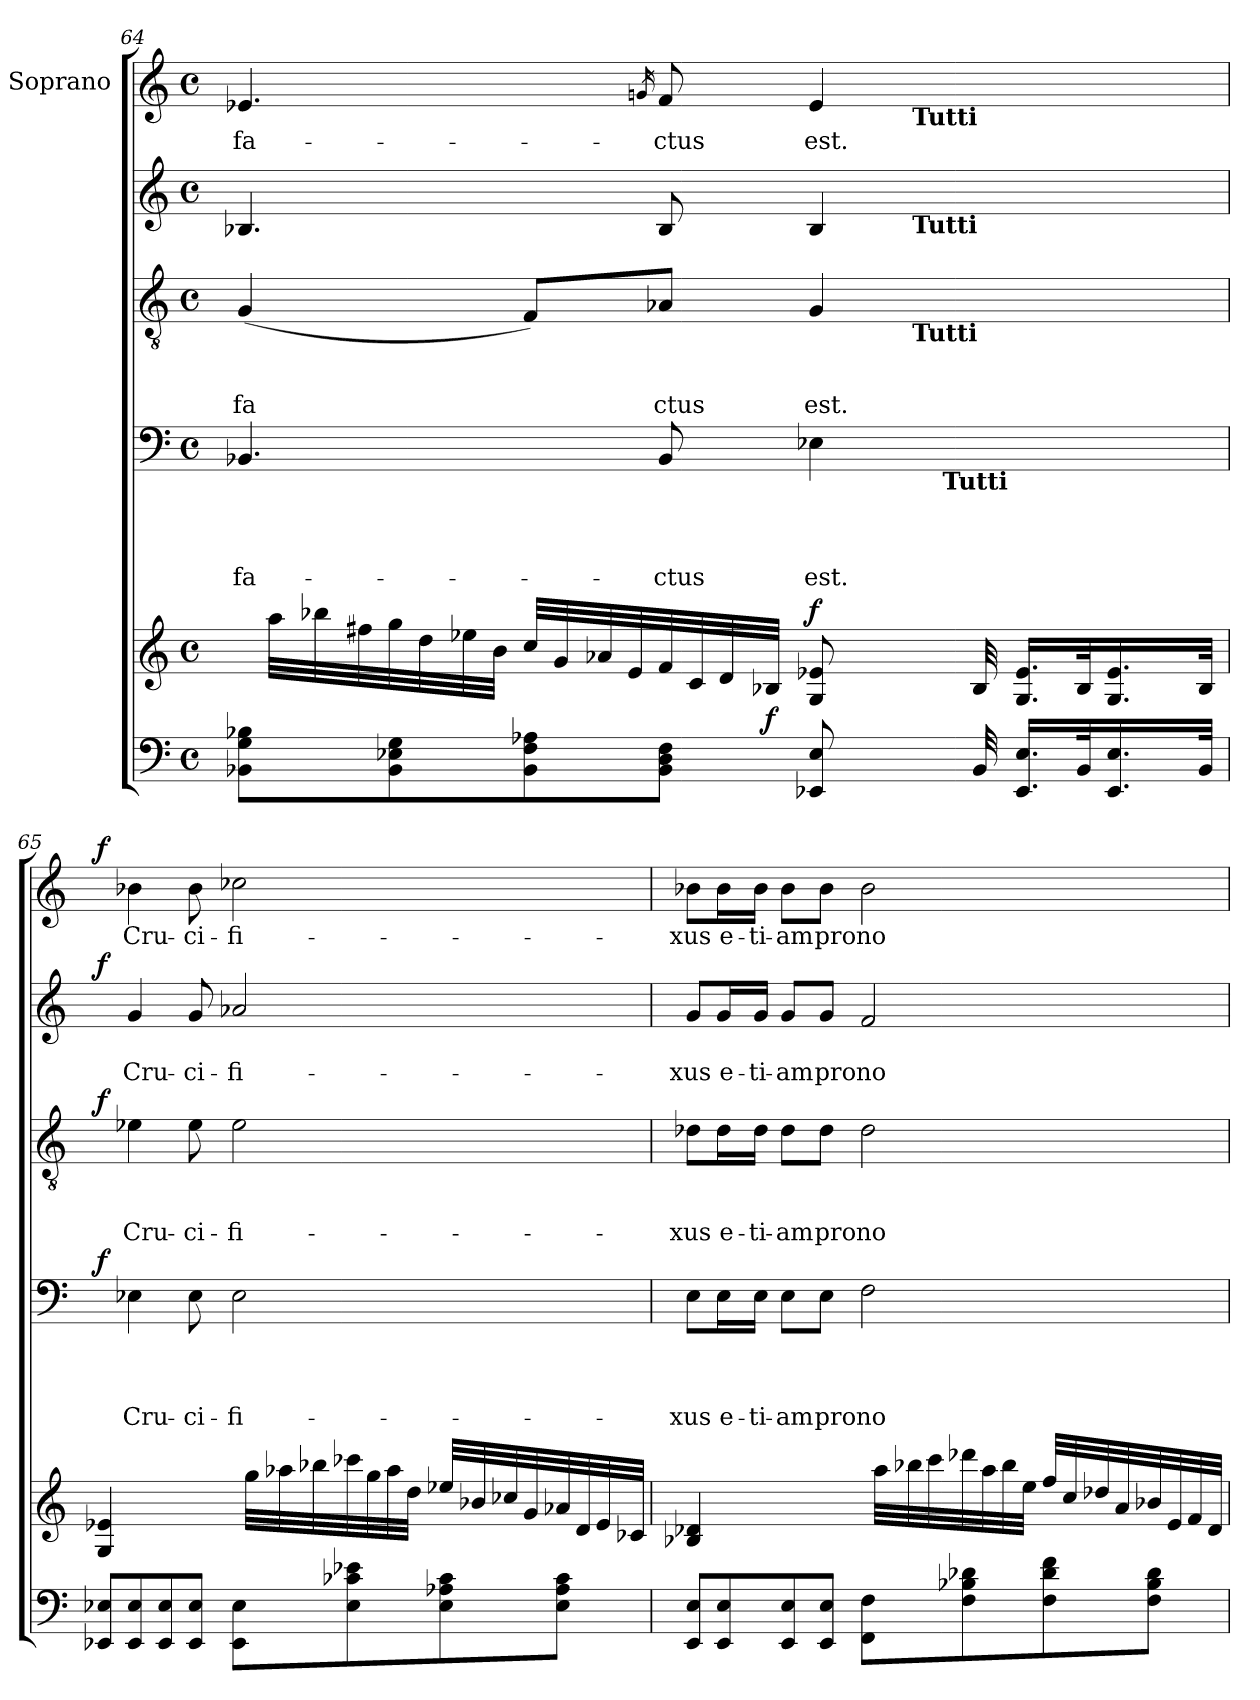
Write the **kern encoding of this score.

**kern	**dynam	**kern	**dynam	**kern	**text	**text	**text	**text	**dynam	**kern	**text	**text	**text	**dynam	**kern	**text	**text	**dynam	**kern	**text	**dynam
*part6	*part6	*part5	*part5	*part4	*part4	*part4	*part4	*part4	*part4	*part3	*part3	*part3	*part3	*part3	*part2	*part2	*part2	*part2	*part1	*part1	*part1
*staff6	*staff6	*staff5	*staff5	*staff4	*staff4	*staff4	*staff4	*staff4	*staff4	*staff3	*staff3	*staff3	*staff3	*staff3	*staff2	*staff2	*staff2	*staff2	*staff1	*staff1	*staff1
*	*	*	*	*	*	*	*	*	*	*	*	*	*	*	*	*	*	*	*I"Soprano	*	*
*clefF4	*	*clefG2	*	*clefF4	*	*	*	*	*	*clefGv2	*	*	*	*	*clefG2	*	*	*	*clefG2	*	*
*k[]	*	*k[]	*	*k[]	*	*	*	*	*	*k[]	*	*	*	*	*k[]	*	*	*	*k[]	*	*
*C:	*	*C:	*	*C:	*	*	*	*	*	*C:	*	*	*	*	*C:	*	*	*	*C:	*	*
*M4/4	*	*M4/4	*	*M4/4	*	*	*	*	*	*M4/4	*	*	*	*	*M4/4	*	*	*	*M4/4	*	*
*met(c)	*	*met(c)	*	*met(c)	*	*	*	*	*	*met(c)	*	*	*	*	*met(c)	*	*	*	*met(c)	*	*
=64	=64	=64	=64	=64	=64	=64	=64	=64	=64	=64	=64	=64	=64	=64	=64	=64	=64	=64	=64	=64	=64
!	!	!	!	!	!	!	!	!	!	!	!	!	!	!	!	!	!	!	!LO:TX:a:B:t=O	!	!
!	!	!	!	!	!	!	!	!LO:LY:b	!	!	!	!	!LO:LY:b	!	!	!	!	!	!	!LO:LY:b	!
*^	*	*	*	*^	*	*	*	*	*	*^	*	*	*	*	*^	*	*	*	*^	*	*
8BB-X\ 8G\ 8B-X\L	4...ryy	.	32ryy	.	4.BB-X/	2ryy	.	.	.	fa-	.	(<4G/	2ryy	.	.	fa	.	4.B-X/	2ryy	.	.	.	4.e-X/	2ryy	fa-	.
.	.	.	32aa\LLL	.	.	.	.	.	.	.	.	.	.	.	.	.	.	.	.	.	.	.	.	.	.	.
.	.	.	32bb-X\	.	.	.	.	.	.	.	.	.	.	.	.	.	.	.	.	.	.	.	.	.	.	.
.	.	.	32ff#X\	.	.	.	.	.	.	.	.	.	.	.	.	.	.	.	.	.	.	.	.	.	.	.
8BB-\ 8E-X\ 8G\	.	.	32gg\	.	.	.	.	.	.	.	.	.	.	.	.	.	.	.	.	.	.	.	.	.	.	.
.	.	.	32dd\	.	.	.	.	.	.	.	.	.	.	.	.	.	.	.	.	.	.	.	.	.	.	.
.	.	.	32ee-X\	.	.	.	.	.	.	.	.	.	.	.	.	.	.	.	.	.	.	.	.	.	.	.
.	.	.	32b\JJJ	.	.	.	.	.	.	.	.	.	.	.	.	.	.	.	.	.	.	.	.	.	.	.
8BB-\ 8F\ 8A-X\	.	.	32cc/LLL	.	.	.	.	.	.	.	.	8F/L)	.	.	.	.	.	.	.	.	.	.	.	.	.	.
.	.	.	32g/	.	.	.	.	.	.	.	.	.	.	.	.	.	.	.	.	.	.	.	.	.	.	.
.	.	.	32a-X/	.	.	.	.	.	.	.	.	.	.	.	.	.	.	.	.	.	.	.	.	.	.	.
.	.	.	32e/	.	.	.	.	.	.	.	.	.	.	.	.	.	.	.	.	.	.	.	.	.	.	.
.	.	.	.	.	.	.	.	.	.	.	.	.	.	.	.	.	.	.	.	.	.	.	16qgn/	.	.	.
!	!	!	!	!	!	!	!	!	!	!LO:LY:b	!	!	!	!	!	!LO:LY:b	!	!	!	!	!	!	!	!	!LO:LY:b	!
8BB-\ 8D\ 8F\J	.	.	32f/	.	8BB-/	.	.	.	.	-ctus	.	8A-X/J	.	.	.	ctus	.	8B-/	.	.	.	.	8f/	.	-ctus	.
.	.	.	32c/	.	.	.	.	.	.	.	.	.	.	.	.	.	.	.	.	.	.	.	.	.	.	.
.	.	.	32d/	.	.	.	.	.	.	.	.	.	.	.	.	.	.	.	.	.	.	.	.	.	.	.
!	!	!LO:DY:a	!	!	!	!	!	!	!	!	!	!	!	!	!	!	!	!	!	!	!	!	!	!	!	!
.	2ryy	f	32B-X/JJJ	.	.	.	.	.	.	.	.	.	.	.	.	.	.	.	.	.	.	.	.	.	.	.
!	!	!	!	!LO:DY:a	!	!	!	!	!	!LO:LY:b	!	!	!	!	!	!LO:LY:b	!	!	!	!	!	!	!	!	!LO:LY:b	!
8EE-X/ 8E-/	.	.	8G/ 8e-X/	f	4E-X\	8.ryy	.	.	.	est.	.	4G/	8ryy	.	.	est.	.	4B-/	8ryy	.	.	.	4e-/	8ryy	est.	.
16.ryy	.	.	16.ryy	.	.	.	.	.	.	.	.	.	32ryy	.	.	.	.	.	32ryy	.	.	.	.	32ryy	.	.
!	!	!	!	!	!	!	!	!	!	!	!	!	!	!	!	!	!	!	!	!	!	!	!	!LO:TX:b:B:t=Tutti	!	!
!	!	!	!	!	!	!	!	!	!	!	!	!	!	!	!	!	!	!	!LO:TX:b:B:t=Tutti	!	!	!	!	!	!	!
!	!	!	!	!	!	!	!	!	!	!	!	!	!LO:TX:b:B:t=Tutti	!	!	!	!	!	!	!	!	!	!	!	!	!
.	.	.	.	.	.	.	.	.	.	.	.	.	4ryy	.	.	.	.	.	4ryy	.	.	.	.	4ryy	.	.
!	!	!	!	!	!	!LO:TX:b:B:t=Tutti	!	!	!	!	!	!	!	!	!	!	!	!	!	!	!	!	!	!	!	!
.	.	.	.	.	.	4ryy	.	.	.	.	.	.	.	.	.	.	.	.	.	.	.	.	.	.	.	.
32BB-/	.	.	32B-/	.	.	.	.	.	.	.	.	.	.	.	.	.	.	.	.	.	.	.	.	.	.	.
16.EE-/ 16.E-/LL	.	.	16.G/ 16.e-/LL	.	4ryy	.	.	.	.	.	.	4ryy	.	.	.	.	.	4ryy	.	.	.	.	4ryy	.	.	.
32BB-/k	.	.	32B-/k	.	.	.	.	.	.	.	.	.	.	.	.	.	.	.	.	.	.	.	.	.	.	.
16.EE-/ 16.E-/	.	.	16.G/ 16.e-/	.	.	.	.	.	.	.	.	.	.	.	.	.	.	.	.	.	.	.	.	.	.	.
.	.	.	.	.	.	.	.	.	.	.	.	.	16.ryy	.	.	.	.	.	16.ryy	.	.	.	.	16.ryy	.	.
.	.	.	.	.	.	16ryy	.	.	.	.	.	.	.	.	.	.	.	.	.	.	.	.	.	.	.	.
32BB-/JJk	32ryy	.	32B-/JJk	.	.	.	.	.	.	.	.	.	.	.	.	.	.	.	.	.	.	.	.	.	.	.
!!LO:PB:g=z
=65	=65	=65	=65	=65	=65	=65	=65	=65	=65	=65	=65	=65	=65	=65	=65	=65	=65	=65	=65	=65	=65	=65	=65	=65	=65	=65
!	!	!	!	!	!	!	!	!	!	!	!LO:DY:a	!	!	!	!	!	!LO:DY:a	!	!	!	!	!LO:DY:a	!	!	!	!LO:DY:a
*	*	*	*	*	*v	*v	*	*	*	*	*	*	*	*	*	*	*	*v	*v	*	*	*	*v	*v	*	*
*v	*v	*	*	*	*	*	*	*	*	*	*v	*v	*	*	*	*	*	*	*	*	*	*	*
8EE-X/ 8E-X/L	.	4G/ 4e-X/	.	8ryy	.	.	.	.	f	8ryy	.	.	.	f	8ryy	.	.	f	8ryy	.	f
!	!	!	!	!	!	!	!	!LO:LY:b	!	!	!	!	!LO:LY:b	!	!	!	!LO:LY:b	!	!	!LO:LY:b	!
8EE-/ 8E-/	.	.	.	4E-X\	.	.	.	Cru-	.	4e-X\	.	.	Cru-	.	4g/	.	Cru-	.	4b-X\	Cru-	.
8EE-/ 8E-/	.	4ryy	.	.	.	.	.	.	.	.	.	.	.	.	.	.	.	.	.	.	.
!	!	!	!	!	!	!	!	!LO:LY:b	!	!	!	!	!LO:LY:b	!	!	!	!LO:LY:b	!	!	!LO:LY:b	!
8EE-/ 8E-/J	.	.	.	8E-\	.	.	.	-ci-	.	8e-\	.	.	-ci-	.	8g/	.	-ci-	.	8b-\	-ci-	.
!	!	!	!	!	!	!	!	!LO:LY:b	!	!	!	!	!LO:LY:b	!	!	!	!LO:LY:b	!	!	!LO:LY:b	!
8EE-\ 8E-\L	.	32ryy	.	2E-\	.	.	.	-fi-	.	2e-\	.	.	-fi-	.	2a-X/	.	-fi-	.	2cc-X\	-fi-	.
.	.	32gg\LLL	.	.	.	.	.	.	.	.	.	.	.	.	.	.	.	.	.	.	.
.	.	32aa-X\	.	.	.	.	.	.	.	.	.	.	.	.	.	.	.	.	.	.	.
.	.	32bb-X\	.	.	.	.	.	.	.	.	.	.	.	.	.	.	.	.	.	.	.
8E-\ 8c-X\ 8e-X\	.	32ccc-X\	.	.	.	.	.	.	.	.	.	.	.	.	.	.	.	.	.	.	.
.	.	32gg\	.	.	.	.	.	.	.	.	.	.	.	.	.	.	.	.	.	.	.
.	.	32aa-\	.	.	.	.	.	.	.	.	.	.	.	.	.	.	.	.	.	.	.
.	.	32dd\JJJ	.	.	.	.	.	.	.	.	.	.	.	.	.	.	.	.	.	.	.
8E-\ 8A-X\ 8c-\	.	32ee-X/LLL	.	.	.	.	.	.	.	.	.	.	.	.	.	.	.	.	.	.	.
.	.	32b-X/	.	.	.	.	.	.	.	.	.	.	.	.	.	.	.	.	.	.	.
.	.	32cc-X/	.	.	.	.	.	.	.	.	.	.	.	.	.	.	.	.	.	.	.
.	.	32g/	.	.	.	.	.	.	.	.	.	.	.	.	.	.	.	.	.	.	.
8E-\ 8A-\ 8c-\J	.	32a-X/	.	.	.	.	.	.	.	.	.	.	.	.	.	.	.	.	.	.	.
.	.	32d/	.	.	.	.	.	.	.	.	.	.	.	.	.	.	.	.	.	.	.
.	.	32e-/	.	.	.	.	.	.	.	.	.	.	.	.	.	.	.	.	.	.	.
.	.	32c-X/JJJ	.	.	.	.	.	.	.	.	.	.	.	.	.	.	.	.	.	.	.
!!LO:LB:g=z
=66	=66	=66	=66	=66	=66	=66	=66	=66	=66	=66	=66	=66	=66	=66	=66	=66	=66	=66	=66	=66	=66
!	!	!	!	!	!	!	!	!LO:LY:b	!	!	!	!	!LO:LY:b	!	!	!	!LO:LY:b	!	!	!LO:LY:b	!
8EE/ 8E/L	.	4B-X/ 4d-X/	.	8E\L	.	.	.	-xus	.	8d-X\L	.	.	-xus	.	8g/L	.	-xus	.	8b-X\L	-xus	.
!	!	!	!	!	!	!	!	!LO:LY:b	!	!	!	!	!LO:LY:b	!	!	!	!LO:LY:b	!	!	!LO:LY:b	!
8EE/ 8E/	.	.	.	16E\L	.	.	.	e-	.	16d-\L	.	.	e-	.	16g/L	.	e-	.	16b-\L	e-	.
!	!	!	!	!	!	!	!	!LO:LY:b	!	!	!	!	!LO:LY:b	!	!	!	!LO:LY:b	!	!	!LO:LY:b	!
.	.	.	.	16E\JJ	.	.	.	-ti-	.	16d-\JJ	.	.	-ti-	.	16g/JJ	.	-ti-	.	16b-\JJ	-ti-	.
!	!	!	!	!	!	!	!	!LO:LY:b	!	!	!	!	!LO:LY:b	!	!	!	!LO:LY:b	!	!	!LO:LY:b	!
8EE/ 8E/	.	4ryy	.	8E\L	.	.	.	-am	.	8d-\L	.	.	-am	.	8g/L	.	-am	.	8b-\L	-am	.
!	!	!	!	!	!	!	!	!LO:LY:b	!	!	!	!	!LO:LY:b	!	!	!	!LO:LY:b	!	!	!LO:LY:b	!
8EE/ 8E/J	.	.	.	8E\J	.	.	.	pro	.	8d-\J	.	.	pro	.	8g/J	.	pro	.	8b-\J	pro	.
!	!	!	!	!	!	!	!	!LO:LY:b	!	!	!	!	!LO:LY:b	!	!	!	!LO:LY:b	!	!	!LO:LY:b	!
8FF\ 8F\L	.	32ryy	.	2F\	.	.	.	no-	.	2d-\	.	.	no-	.	2f/	.	no-	.	2b-\	no-	.
.	.	32aa\LLL	.	.	.	.	.	.	.	.	.	.	.	.	.	.	.	.	.	.	.
.	.	32bb-X\	.	.	.	.	.	.	.	.	.	.	.	.	.	.	.	.	.	.	.
.	.	32ccc\	.	.	.	.	.	.	.	.	.	.	.	.	.	.	.	.	.	.	.
8F\ 8B-X\ 8d-X\	.	32ddd-X\	.	.	.	.	.	.	.	.	.	.	.	.	.	.	.	.	.	.	.
.	.	32aa\	.	.	.	.	.	.	.	.	.	.	.	.	.	.	.	.	.	.	.
.	.	32bb-\	.	.	.	.	.	.	.	.	.	.	.	.	.	.	.	.	.	.	.
.	.	32ee\JJJ	.	.	.	.	.	.	.	.	.	.	.	.	.	.	.	.	.	.	.
8F\ 8d-\ 8f\	.	32ff/LLL	.	.	.	.	.	.	.	.	.	.	.	.	.	.	.	.	.	.	.
.	.	32cc/	.	.	.	.	.	.	.	.	.	.	.	.	.	.	.	.	.	.	.
.	.	32dd-X/	.	.	.	.	.	.	.	.	.	.	.	.	.	.	.	.	.	.	.
.	.	32a/	.	.	.	.	.	.	.	.	.	.	.	.	.	.	.	.	.	.	.
8F\ 8B-\ 8d-\J	.	32b-X/	.	.	.	.	.	.	.	.	.	.	.	.	.	.	.	.	.	.	.
.	.	32e/	.	.	.	.	.	.	.	.	.	.	.	.	.	.	.	.	.	.	.
.	.	32f/	.	.	.	.	.	.	.	.	.	.	.	.	.	.	.	.	.	.	.
.	.	32d-/JJJ	.	.	.	.	.	.	.	.	.	.	.	.	.	.	.	.	.	.	.
=	=	=	=	=	=	=	=	=	=	=	=	=	=	=	=	=	=	=	=	=	=
*-	*-	*-	*-	*-	*-	*-	*-	*-	*-	*-	*-	*-	*-	*-	*-	*-	*-	*-	*-	*-	*-
